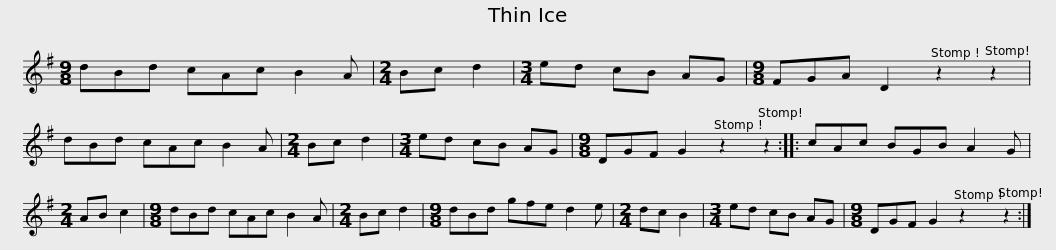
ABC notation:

X:1
L:1/8
M:9/8
I:linebreak $
K:G
V:1 treble
V:1
 dBd cAc B2 A |[M:2/4] Bc d2 |[M:3/4] ed cB AG |[M:9/8] FGA D2 z2 z2 | dBd cAc B2 A | %5
[M:2/4] Bc d2 |$[M:3/4] ed cB AG |[M:9/8] DGF G2 z2 z2 :: cAc BGB A2 G |[M:2/4] AB c2 | %10
[M:9/8] dBd cAc B2 A |[M:2/4] Bc d2 |$[M:9/8] dBd gfe d2 e |[M:2/4] dc B2 |[M:3/4] ed cB AG | %15
[M:9/8] DGF G2 z2 z2 :| %16
